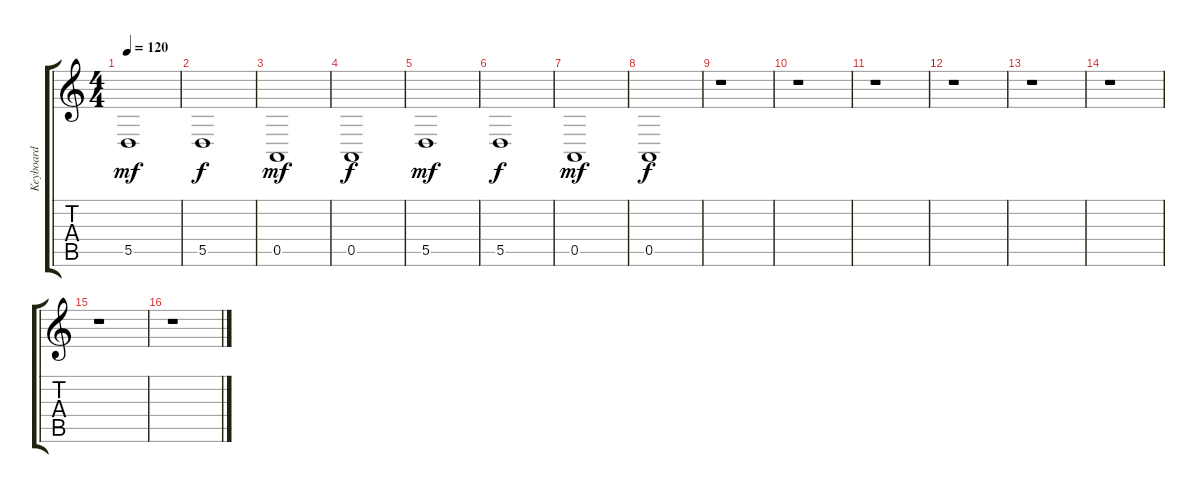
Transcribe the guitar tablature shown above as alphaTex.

\track ("Keyboard" "Keyboard") {instrument lead8bassandlead}
\staff {score tabs}
\tuning (E4 B3 G3 D3 A2 E2) {hide}
\ts (4 4)
\tempo 120
\clef g2
\ks c
5.5.1{dy mf instrument lead8bassandlead} |
5.5.1{dy f} |
0.5.1{dy mf} |
0.5.1{dy f} |
5.5.1{dy mf} |
5.5.1{dy f} |
0.5.1{dy mf} |
0.5.1{dy f} |
r.1 |
r.1 |
r.1 |
r.1 |
r.1 |
r.1 |
r.1 |
r.1
